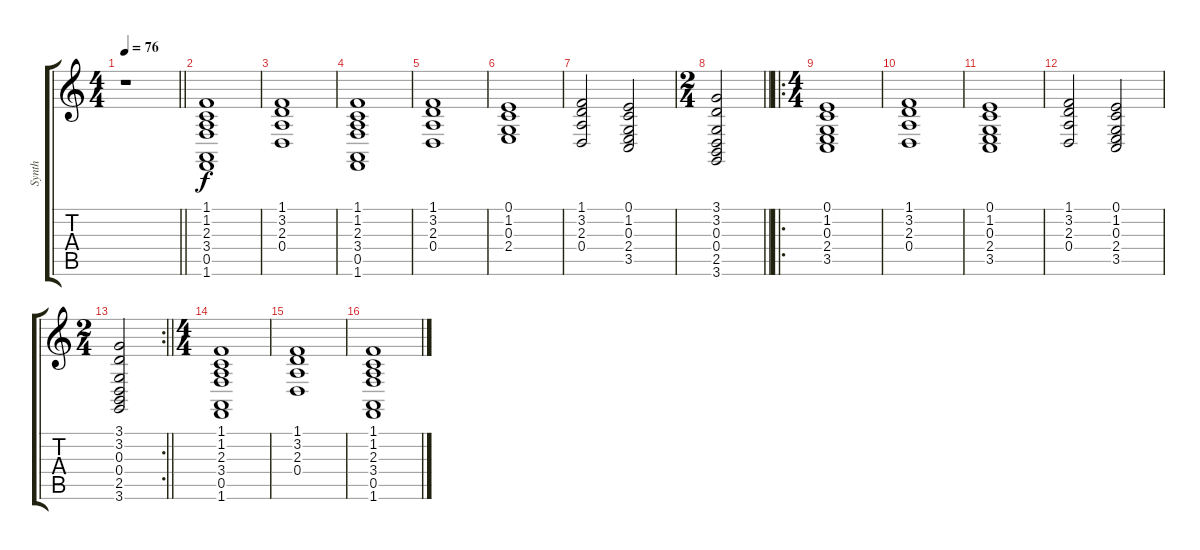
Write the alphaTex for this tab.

\track ("Synth" "Synth") {instrument fx7echoes}
\staff {score tabs}
\tuning (E4 B3 G3 D3 A2 E2) {hide}
\ts (4 4)
\tempo 76
\clef g2
\barLineRight lightlight
\ks c
r.1{dy f instrument fx7echoes} |
(1.1 1.2 2.3 3.4 0.5 1.6).1 |
(1.1 3.2 2.3 0.4).1 |
(1.1 1.2 2.3 3.4 0.5 1.6).1 |
(1.1 3.2 2.3 0.4).1 |
(0.1 1.2 0.3 2.4).1 |
(1.1 3.2 2.3 0.4).2 (0.1 1.2 0.3 2.4 3.5).2 |
\ts (2 4)
\barLineRight lightlight
(3.1 3.2 0.3 0.4 2.5 3.6).2 |
\ro
\ts (4 4)
(0.1 1.2 0.3 2.4 3.5).1 |
(1.1 3.2 2.3 0.4).1 |
(0.1 1.2 0.3 2.4 3.5).1 |
(1.1 3.2 2.3 0.4).2 (0.1 1.2 0.3 2.4 3.5).2 |
\rc 2
\ts (2 4)
\barLineRight lightlight
(3.1 3.2 0.3 0.4 2.5 3.6).2 |
\ts (4 4)
(1.1 1.2 2.3 3.4 0.5 1.6).1 |
(1.1 3.2 2.3 0.4).1 |
(1.1 1.2 2.3 3.4 0.5 1.6).1
